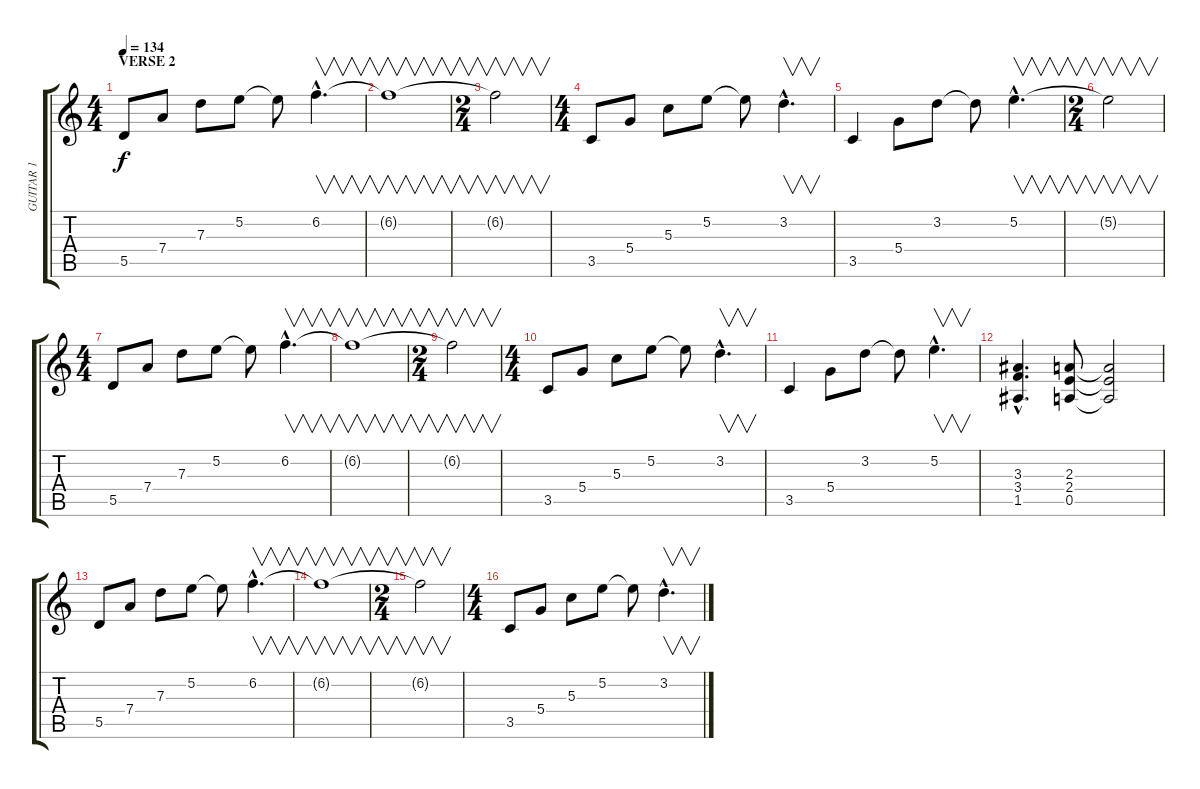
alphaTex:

\track ("GUITAR 1" "GUITAR 1") {instrument distortionguitar}
\staff {score tabs}
\tuning (E4 B3 G3 D3 A2 E2) {hide}
\ts (4 4)
\section ("" "VERSE 2")
\tempo 134
\clef g2
\ks c
5.5.8{dy f} 7.4.8 7.3.8 5.2.8 5.2{t}.8 6.2{hac}.4{v d} |
6.2{t}.1{v} |
\ts (2 4)
6.2{t}.2{v} |
\ts (4 4)
3.5.8 5.4.8 5.3.8 5.2.8 5.2{t}.8 3.2{hac}.4{v d} |
3.5.4 5.4.8 3.2.8 3.2{t}.8 5.2{hac}.4{v d} |
\ts (2 4)
5.2{t}.2{v} |
\ts (4 4)
5.5.8 7.4.8 7.3.8 5.2.8 5.2{t}.8 6.2{hac}.4{v d} |
6.2{t}.1{v} |
\ts (2 4)
6.2{t}.2{v} |
\ts (4 4)
3.5.8 5.4.8 5.3.8 5.2.8 5.2{t}.8 3.2{hac}.4{v d} |
3.5.4 5.4.8 3.2.8 3.2{t}.8 5.2{hac}.4{v d} |
(3.3{hac} 3.4{hac} 1.5{hac}).4{d} (2.3 2.4 0.5).8 (2.3{t} 2.4{t} 0.5{t}).2 |
5.5.8 7.4.8 7.3.8 5.2.8 5.2{t}.8 6.2{hac}.4{v d} |
6.2{t}.1{v} |
\ts (2 4)
6.2{t}.2{v} |
\ts (4 4)
3.5.8 5.4.8 5.3.8 5.2.8 5.2{t}.8 3.2{hac}.4{v d}
